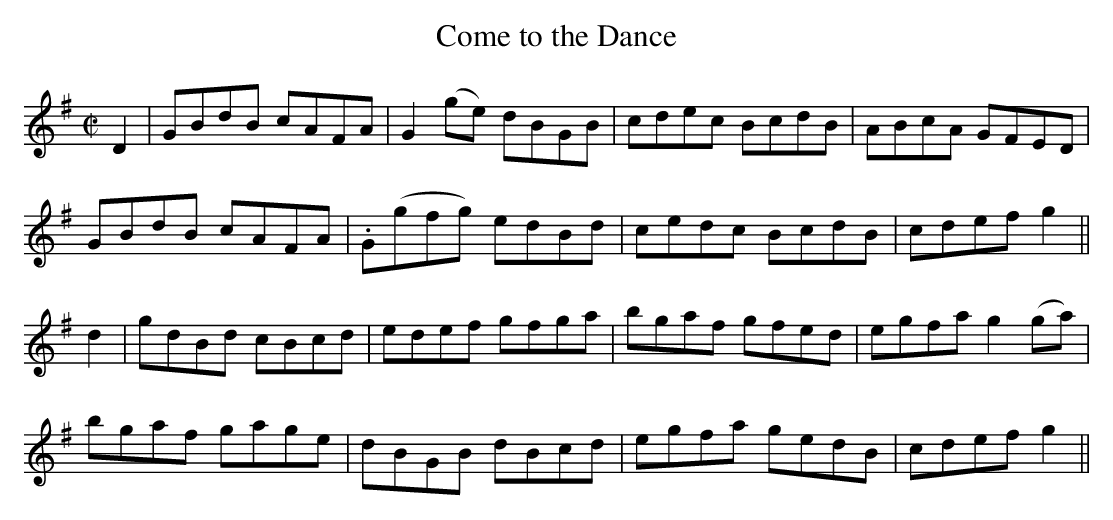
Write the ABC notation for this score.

X:1
T: Come to the Dance
M: C|
L: 1/8
K: G
D2|GBdB cAFA|G2(ge) dBGB|cdec BcdB|ABcA GFED|
GBdB cAFA|.G(gfg) edBd|cedc BcdB|cdefg2||
d2|gdBd cBcd|edef gfga|bgaf gfed|egfag2(ga)|
bgaf gage|dBGB dBcd|egfa gedB|cdefg2||
